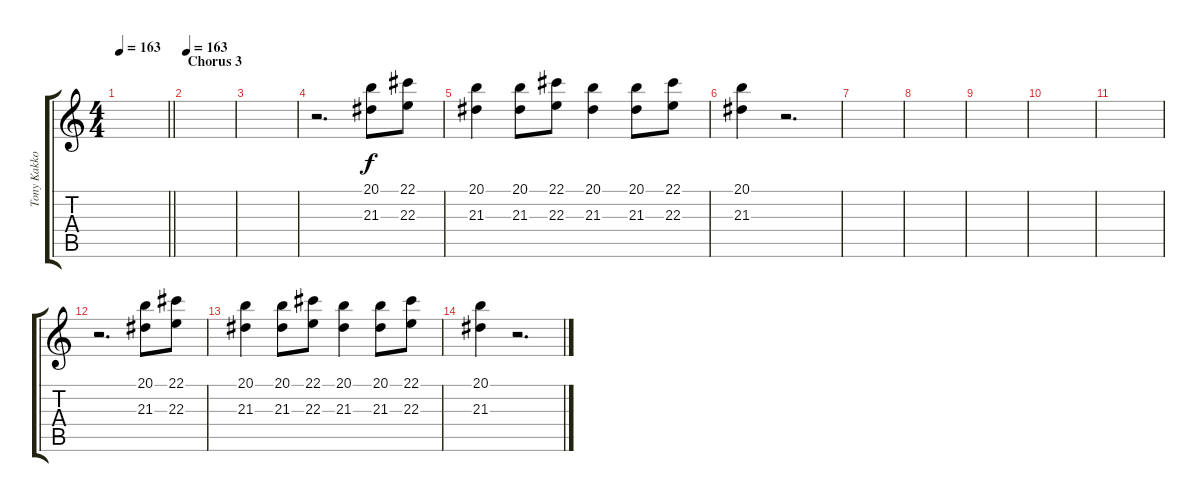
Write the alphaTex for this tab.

\track ("Tony Kakko Keyboards" "Tony Kakko") {instrument acousticgrandpiano}
\staff {score tabs}
\tuning (Eb4 Bb3 Gb3 Db3 Ab2 Eb2) {hide}
\ts (4 4)
\tempo 163
\clef g2
\barLineRight lightlight
\ks c
|
\section ("" "Chorus 3")
\tempo 163
|
|
r.2{d instrument lead1square} (20.1 21.3).8 (22.1 22.3).8 |
(20.1 21.3).4 (20.1 21.3).8 (22.1 22.3).8 (20.1 21.3).4 (20.1 21.3).8 (22.1 22.3).8 |
(20.1 21.3).4 r.2{d} |
|
|
|
|
|
r.2{d instrument lead1square} (20.1 21.3).8 (22.1 22.3).8 |
(20.1 21.3).4 (20.1 21.3).8 (22.1 22.3).8 (20.1 21.3).4 (20.1 21.3).8 (22.1 22.3).8 |
(20.1 21.3).4 r.2{d}
